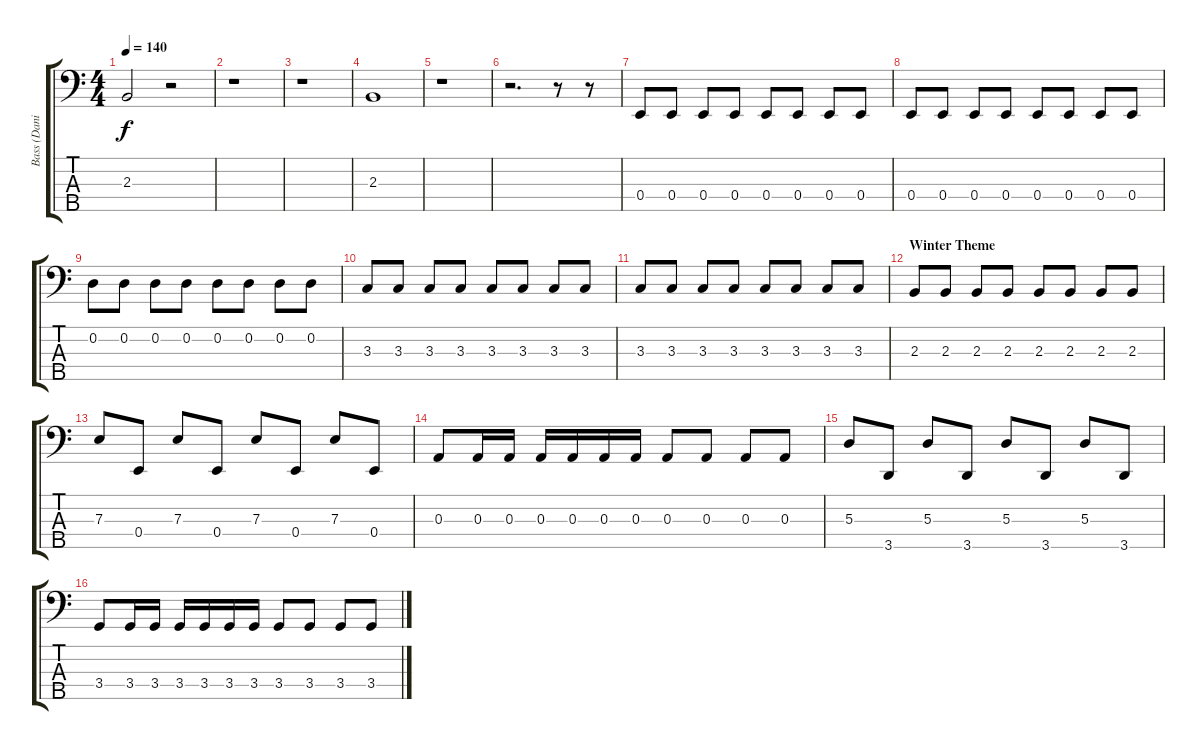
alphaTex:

\track ("Bass (Dani Fernandez)" "Bass (Dani") {instrument electricbassfinger}
\staff {score tabs}
\tuning (G2 D2 A1 E1 B0) {hide}
\ts (4 4)
\tempo 140
\clef f4
\ks c
2.3.2{dy f} r.2 |
r.1 |
r.1 |
2.3.1 |
r.1 |
r.2{d} r.8 r.8 |
0.4.8 0.4.8 0.4.8 0.4.8 0.4.8 0.4.8 0.4.8 0.4.8 |
0.4.8 0.4.8 0.4.8 0.4.8 0.4.8 0.4.8 0.4.8 0.4.8 |
0.2.8 0.2.8 0.2.8 0.2.8 0.2.8 0.2.8 0.2.8 0.2.8 |
3.3.8 3.3.8 3.3.8 3.3.8 3.3.8 3.3.8 3.3.8 3.3.8 |
3.3.8 3.3.8 3.3.8 3.3.8 3.3.8 3.3.8 3.3.8 3.3.8 |
\section ("" "Winter Theme")
2.3.8 2.3.8 2.3.8 2.3.8 2.3.8 2.3.8 2.3.8 2.3.8 |
7.3.8 0.4.8 7.3.8 0.4.8 7.3.8 0.4.8 7.3.8 0.4.8 |
0.3.8 0.3.16 0.3.16 0.3.16 0.3.16 0.3.16 0.3.16 0.3.8 0.3.8 0.3.8 0.3.8 |
5.3.8 3.5.8 5.3.8 3.5.8 5.3.8 3.5.8 5.3.8 3.5.8 |
3.4.8 3.4.16 3.4.16 3.4.16 3.4.16 3.4.16 3.4.16 3.4.8 3.4.8 3.4.8 3.4.8
